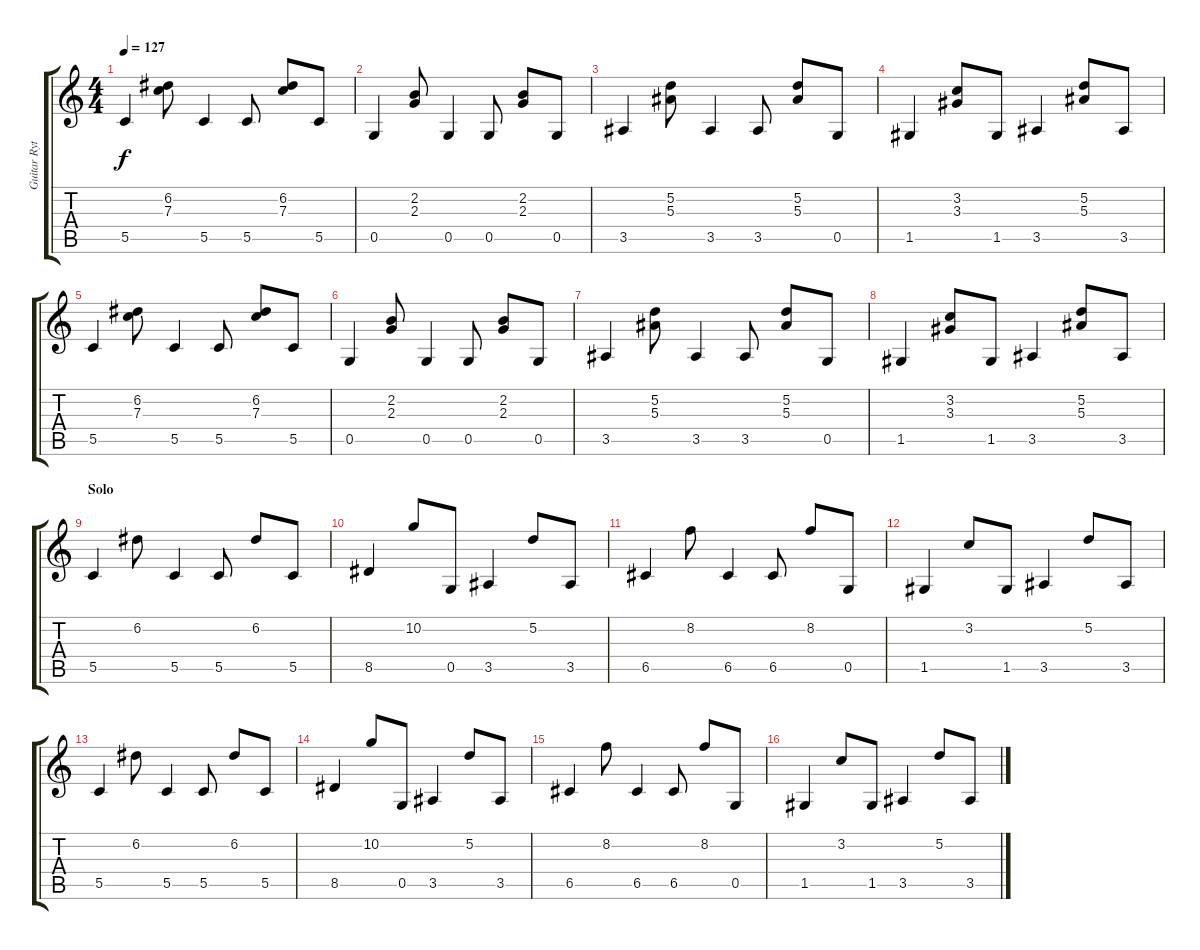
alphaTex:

\track ("Guitar Rythm" "Guitar Ryt") {instrument acousticguitarsteel}
\staff {score tabs}
\tuning (D4 A3 F3 C3 G2 C2) {hide}
\ts (4 4)
\tempo 127
\clef g2
\ks c
5.5.4{dy f} (6.2 7.3).8 5.5.4 5.5.8 (6.2 7.3).8 5.5.8 |
0.5.4 (2.2 2.3).8 0.5.4 0.5.8 (2.2 2.3).8 0.5.8 |
3.5.4 (5.2 5.3).8 3.5.4 3.5.8 (5.2 5.3).8 0.5.8 |
1.5.4 (3.2 3.3).8 1.5.8 3.5.4 (5.2 5.3).8 3.5.8 |
5.5.4 (6.2 7.3).8 5.5.4 5.5.8 (6.2 7.3).8 5.5.8 |
0.5.4 (2.2 2.3).8 0.5.4 0.5.8 (2.2 2.3).8 0.5.8 |
3.5.4 (5.2 5.3).8 3.5.4 3.5.8 (5.2 5.3).8 0.5.8 |
1.5.4 (3.2 3.3).8 1.5.8 3.5.4 (5.2 5.3).8 3.5.8 |
\section ("" "Solo")
5.5.4 6.2.8 5.5.4 5.5.8 6.2.8 5.5.8 |
8.5.4 10.2.8 0.5.8 3.5.4 5.2.8 3.5.8 |
6.5.4 8.2.8 6.5.4 6.5.8 8.2.8 0.5.8 |
1.5.4 3.2.8 1.5.8 3.5.4 5.2.8 3.5.8 |
5.5.4 6.2.8 5.5.4 5.5.8 6.2.8 5.5.8 |
8.5.4 10.2.8 0.5.8 3.5.4 5.2.8 3.5.8 |
6.5.4 8.2.8 6.5.4 6.5.8 8.2.8 0.5.8 |
1.5.4 3.2.8 1.5.8 3.5.4 5.2.8 3.5.8
